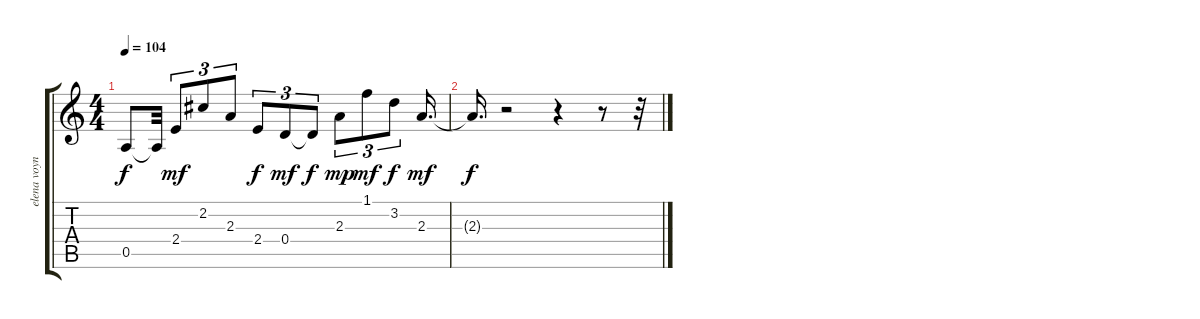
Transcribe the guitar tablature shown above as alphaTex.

\track ("elena voynarovskaya" "elena voyn") {instrument acousticguitarsteel}
\staff {score tabs}
\tuning (E4 B3 G3 D3 A2 E2) {hide}
\ts (4 4)
\tempo 104
\clef g2
\ks c
0.5{t}.8{dy f} 0.5{t}.32 2.4.8{tu (3 2) dy mf} 2.2.8{tu (3 2)} 2.3.8{tu (3 2)} 2.4.8{tu (3 2) dy f} 0.4.8{tu (3 2) dy mf} 0.4{t}.8{tu (3 2) dy f} 2.3.8{tu (3 2) dy mp} 1.1.8{tu (3 2) dy mf} 3.2.8{tu (3 2) dy f} 2.3.16{d dy mf} |
2.3{t}.16{d dy f} r.2 r.4 r.8 r.32
